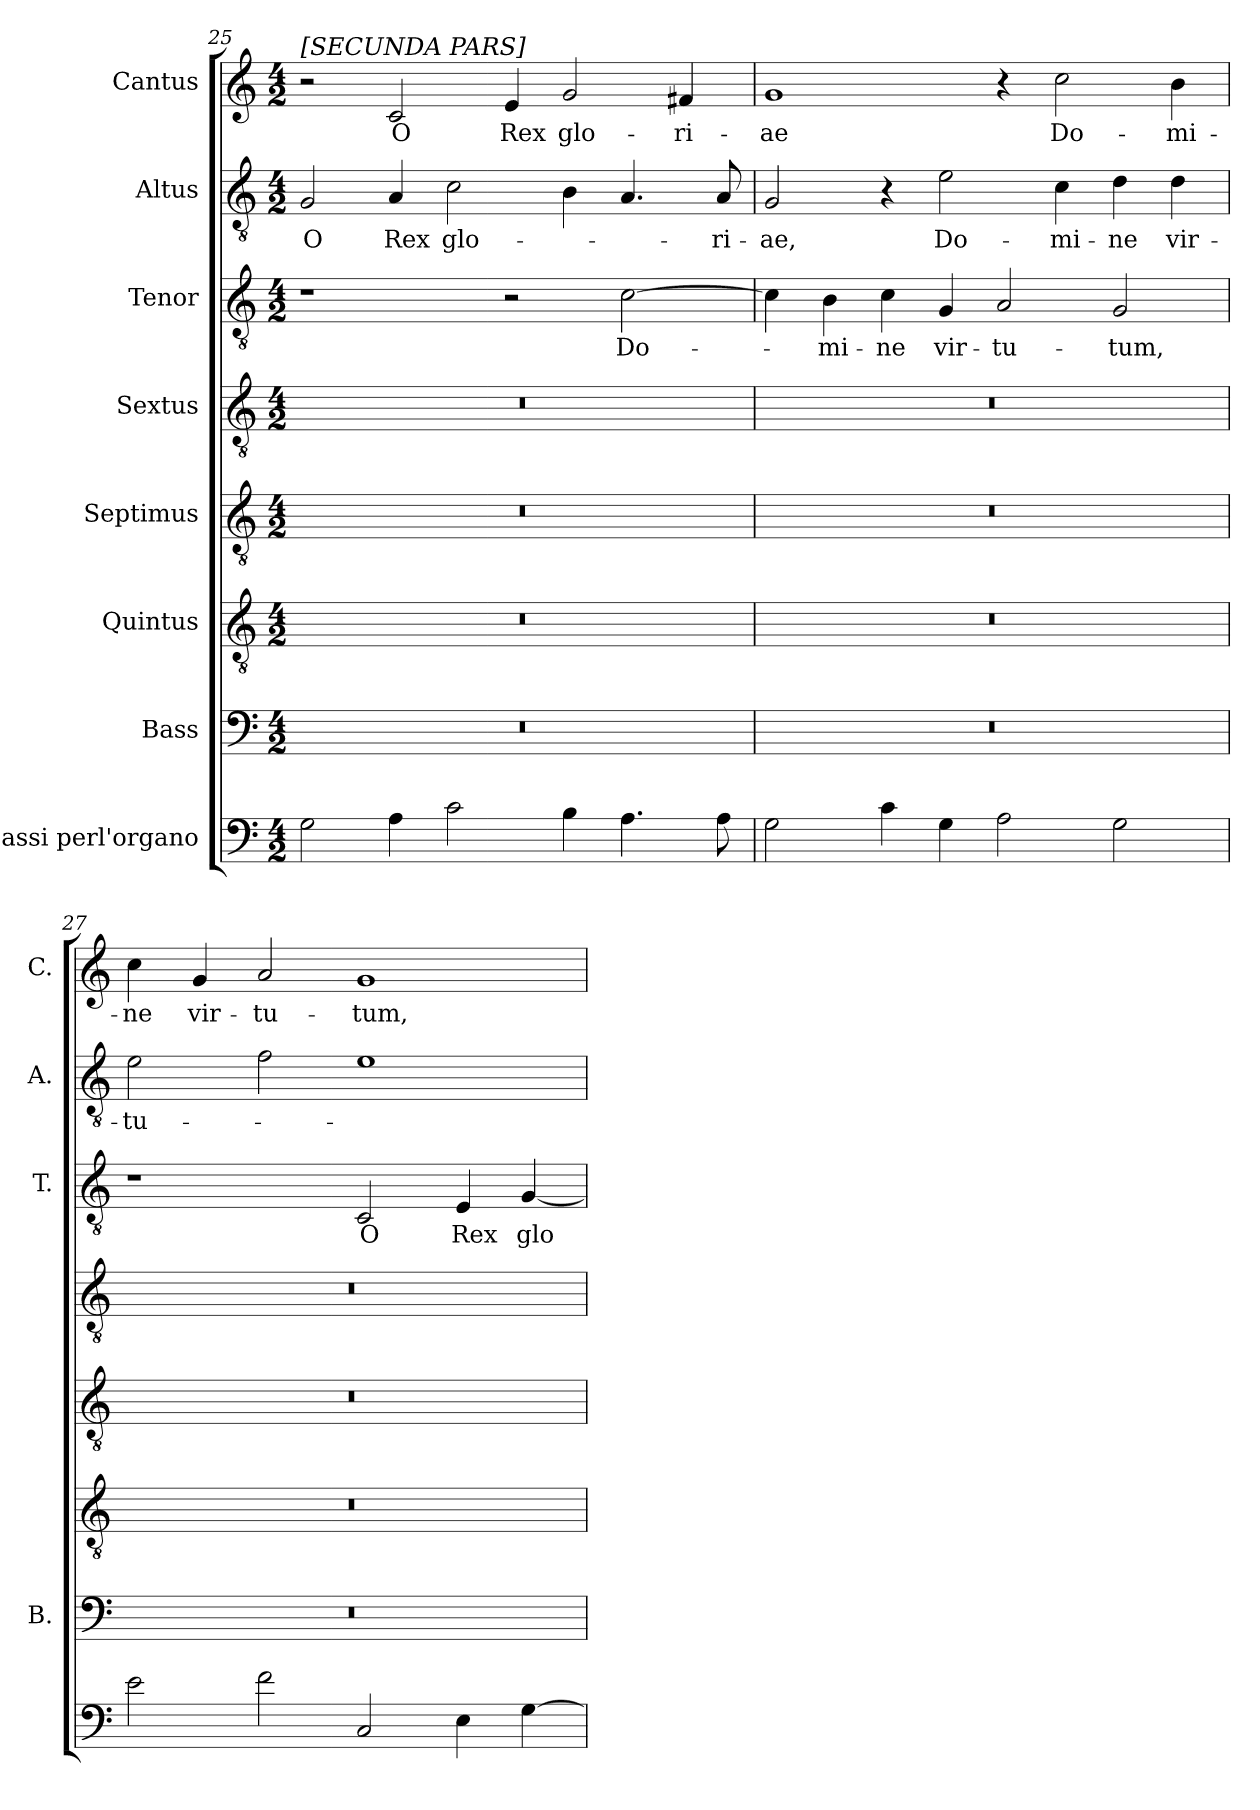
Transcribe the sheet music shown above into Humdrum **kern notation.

**kern	**kern	**kern	**kern	**kern	**kern	**text	**kern	**text	**kern	**text
*part8	*part7	*part6	*part5	*part4	*part3	*part3	*part2	*part2	*part1	*part1
*staff8	*staff7	*staff6	*staff5	*staff4	*staff3	*staff3	*staff2	*staff2	*staff1	*staff1
*I"Bassi perl'organo	*I"Bass	*I"Quintus	*I"Septimus	*I"Sextus	*I"Tenor	*	*I"Altus	*	*I"Cantus	*
*	*I'B.	*	*	*	*I'T.	*	*I'A.	*	*I'C.	*
!!LO:PB:g=z
*clefF4	*clefF4	*clefGv2	*clefGv2	*clefGv2	*clefGv2	*	*clefGv2	*	*clefG2	*
*	*	*ITrd7c12	*ITrd7c12	*ITrd7c12	*ITrd7c12	*	*ITrd7c12	*	*	*
*k[]	*k[]	*k[]	*k[]	*k[]	*k[]	*	*k[]	*	*k[]	*
*C:	*C:	*C:	*C:	*C:	*C:	*	*C:	*	*C:	*
*M4/2	*M4/2	*M4/2	*M4/2	*M4/2	*M4/2	*	*M4/2	*	*M4/2	*
=25	=25	=25	=25	=25	=25	=25	=25	=25	=25	=25
!	!	!	!	!	!	!	!	!	!LO:TX:a:t=[SECUNDA PARS]	!
!	!LO:N:vis=1	!LO:N:vis=1	!LO:N:vis=1	!LO:N:vis=1	!	!	!	!LO:LY:b	!	!
2G\	0r	0r	0r	0r	1r	.	2GG/	O	2r	.
!	!	!	!	!	!	!	!	!LO:LY:b	!	!LO:LY:b
4A\	.	.	.	.	.	.	4AA/	Rex	2c/	O
!	!	!	!	!	!	!	!	!LO:LY:b	!	!
2c\	.	.	.	.	.	.	2C\	glo-	.	.
!	!	!	!	!	!	!	!	!	!	!LO:LY:b
.	.	.	.	.	2r	.	.	.	4e/	Rex
!	!	!	!	!	!	!	!	!	!	!LO:LY:b
4B\	.	.	.	.	.	.	4BB\	.	2g/	glo-
!	!	!	!	!	!	!LO:LY:b	!	!	!	!
4.A\	.	.	.	.	[>2C\	Do-	4.AA/	.	.	.
!	!	!	!	!	!	!	!	!	!	!LO:LY:b
.	.	.	.	.	.	.	.	.	4f#X/	-ri-
!	!	!	!	!	!	!	!	!LO:LY:b	!	!
8A\	.	.	.	.	.	.	8AA/	-ri-	.	.
=26	=26	=26	=26	=26	=26	=26	=26	=26	=26	=26
!	!LO:N:vis=1	!LO:N:vis=1	!LO:N:vis=1	!LO:N:vis=1	!	!	!	!LO:LY:b	!	!LO:LY:b
2G\	0r	0r	0r	0r	4C\]	.	2GG/	-ae,	1g	-ae
!	!	!	!	!	!	!LO:LY:b	!	!	!	!
.	.	.	.	.	4BB\	-mi-	.	.	.	.
!	!	!	!	!	!	!LO:LY:b	!	!	!	!
4c\	.	.	.	.	4C\	-ne	4r	.	.	.
!	!	!	!	!	!	!LO:LY:b	!	!LO:LY:b	!	!
4G\	.	.	.	.	4GG/	vir-	2E\	Do-	.	.
!	!	!	!	!	!	!LO:LY:b	!	!	!	!
2A\	.	.	.	.	2AA/	-tu-	.	.	4r	.
!	!	!	!	!	!	!	!	!LO:LY:b	!	!LO:LY:b
.	.	.	.	.	.	.	4C\	-mi-	2cc\	Do-
!	!	!	!	!	!	!LO:LY:b	!	!LO:LY:b	!	!
2G\	.	.	.	.	2GG/	-tum,	4D\	-ne	.	.
!	!	!	!	!	!	!	!	!LO:LY:b	!	!LO:LY:b
.	.	.	.	.	.	.	4D\	vir-	4b\	-mi-
=27	=27	=27	=27	=27	=27	=27	=27	=27	=27	=27
!	!LO:N:vis=1	!LO:N:vis=1	!LO:N:vis=1	!LO:N:vis=1	!	!	!	!LO:LY:b	!	!LO:LY:b
2e\	0r	0r	0r	0r	1r	.	2E\	-tu-	4cc\	-ne
!	!	!	!	!	!	!	!	!	!	!LO:LY:b
.	.	.	.	.	.	.	.	.	4g/	vir-
!	!	!	!	!	!	!	!	!	!	!LO:LY:b
2f\	.	.	.	.	.	.	2F\	.	2a/	-tu-
!	!	!	!	!	!	!LO:LY:b	!	!	!	!LO:LY:b
2C/	.	.	.	.	2CC/	O	1E	.	1g	-tum,
!	!	!	!	!	!	!LO:LY:b	!	!	!	!
4E\	.	.	.	.	4EE/	Rex	.	.	.	.
!	!	!	!	!	!	!LO:LY:b	!	!	!	!
[>4G\	.	.	.	.	[<4GG/	glo-	.	.	.	.
=	=	=	=	=	=	=	=	=	=	=
*-	*-	*-	*-	*-	*-	*-	*-	*-	*-	*-
